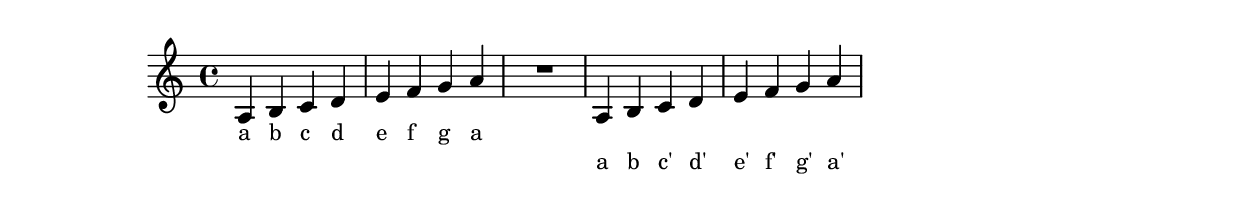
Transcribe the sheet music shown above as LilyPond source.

%% http://lsr.di.unimi.it/LSR/Item?id=672
%% see also http://www.lilypond.org/doc/v2.18/Documentation/snippets/tweaks-and-overrides#tweaks-and-overrides-printing-note-names-with-and-without-an-octave-marker

scale = \relative c' {
  a4 b c d
  e4 f g a
}

\new Staff {
  <<
    \scale
    \context NoteNames {
      \set printOctaveNames = ##f
      \scale
    }
  >>
  R1
  <<
    \scale
    \context NoteNames {
      \set printOctaveNames = ##t
      \scale
    }
  >>
}
